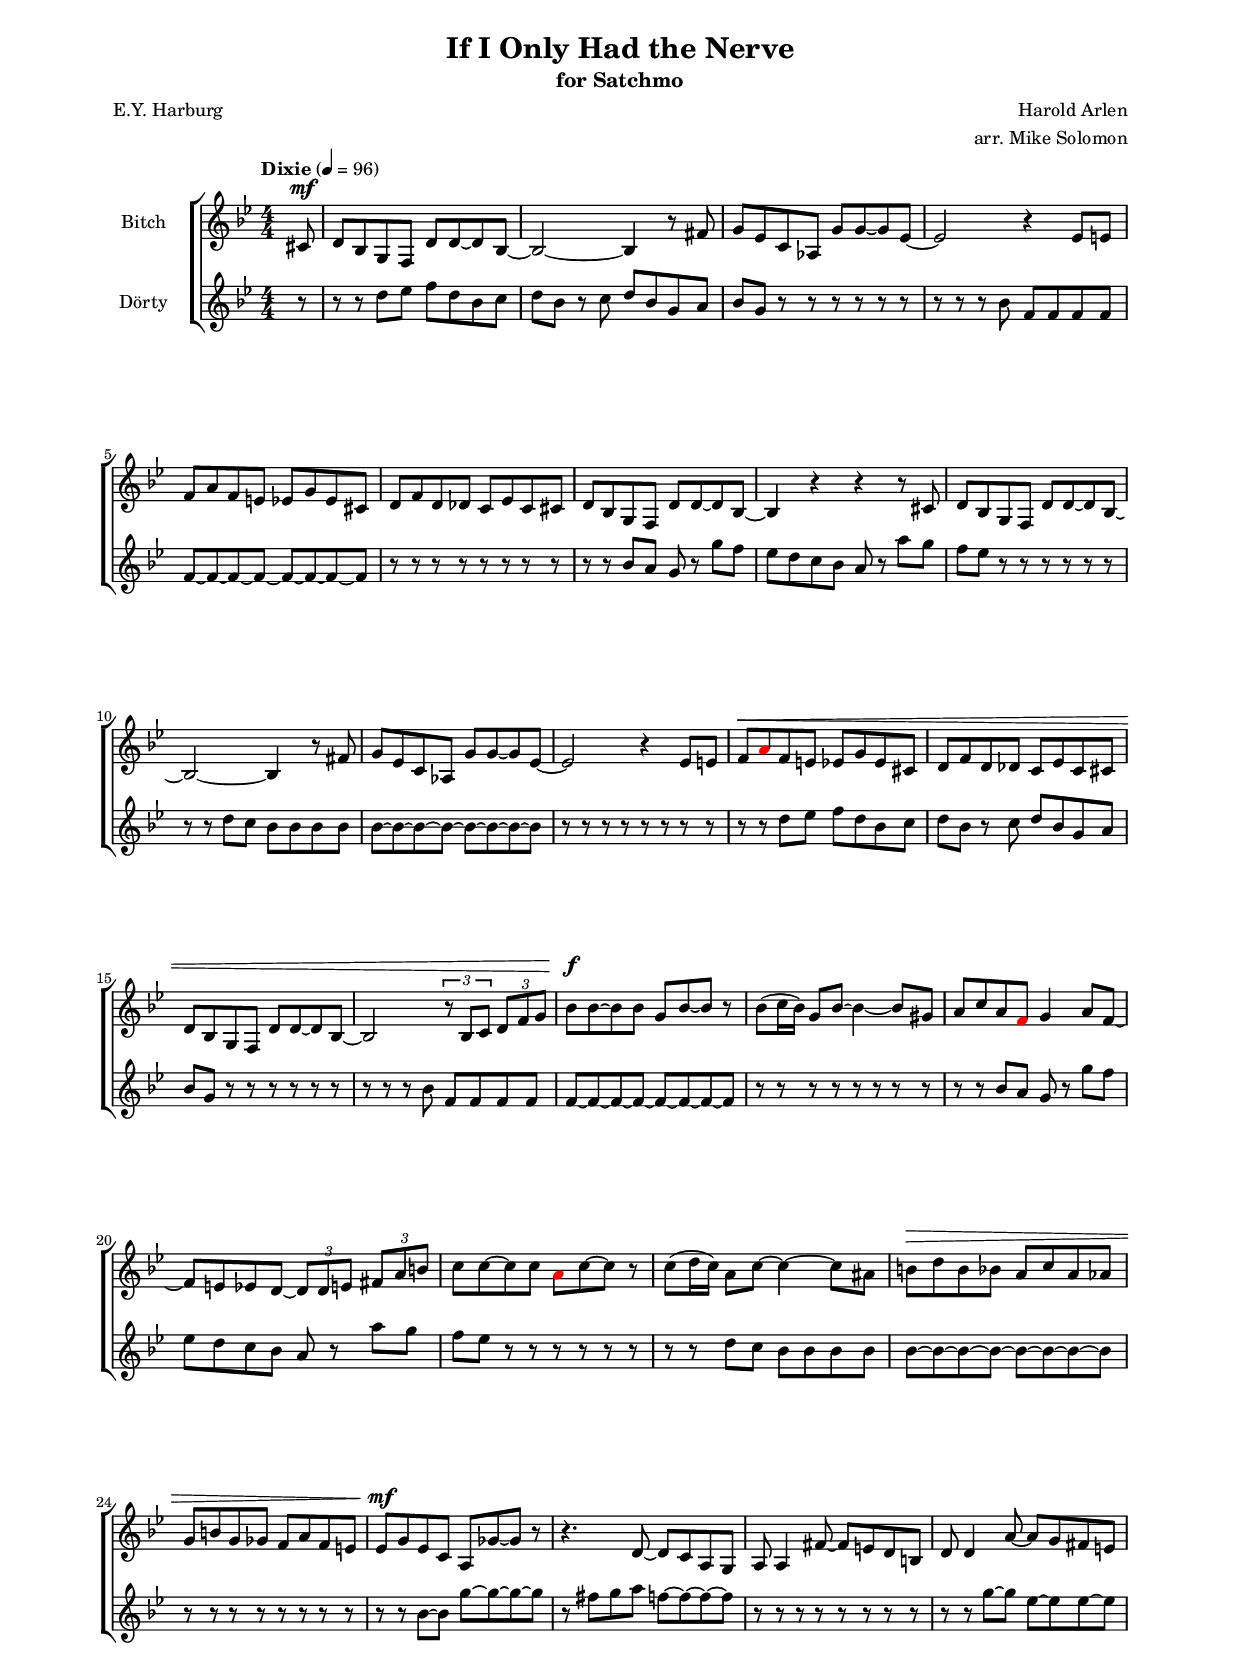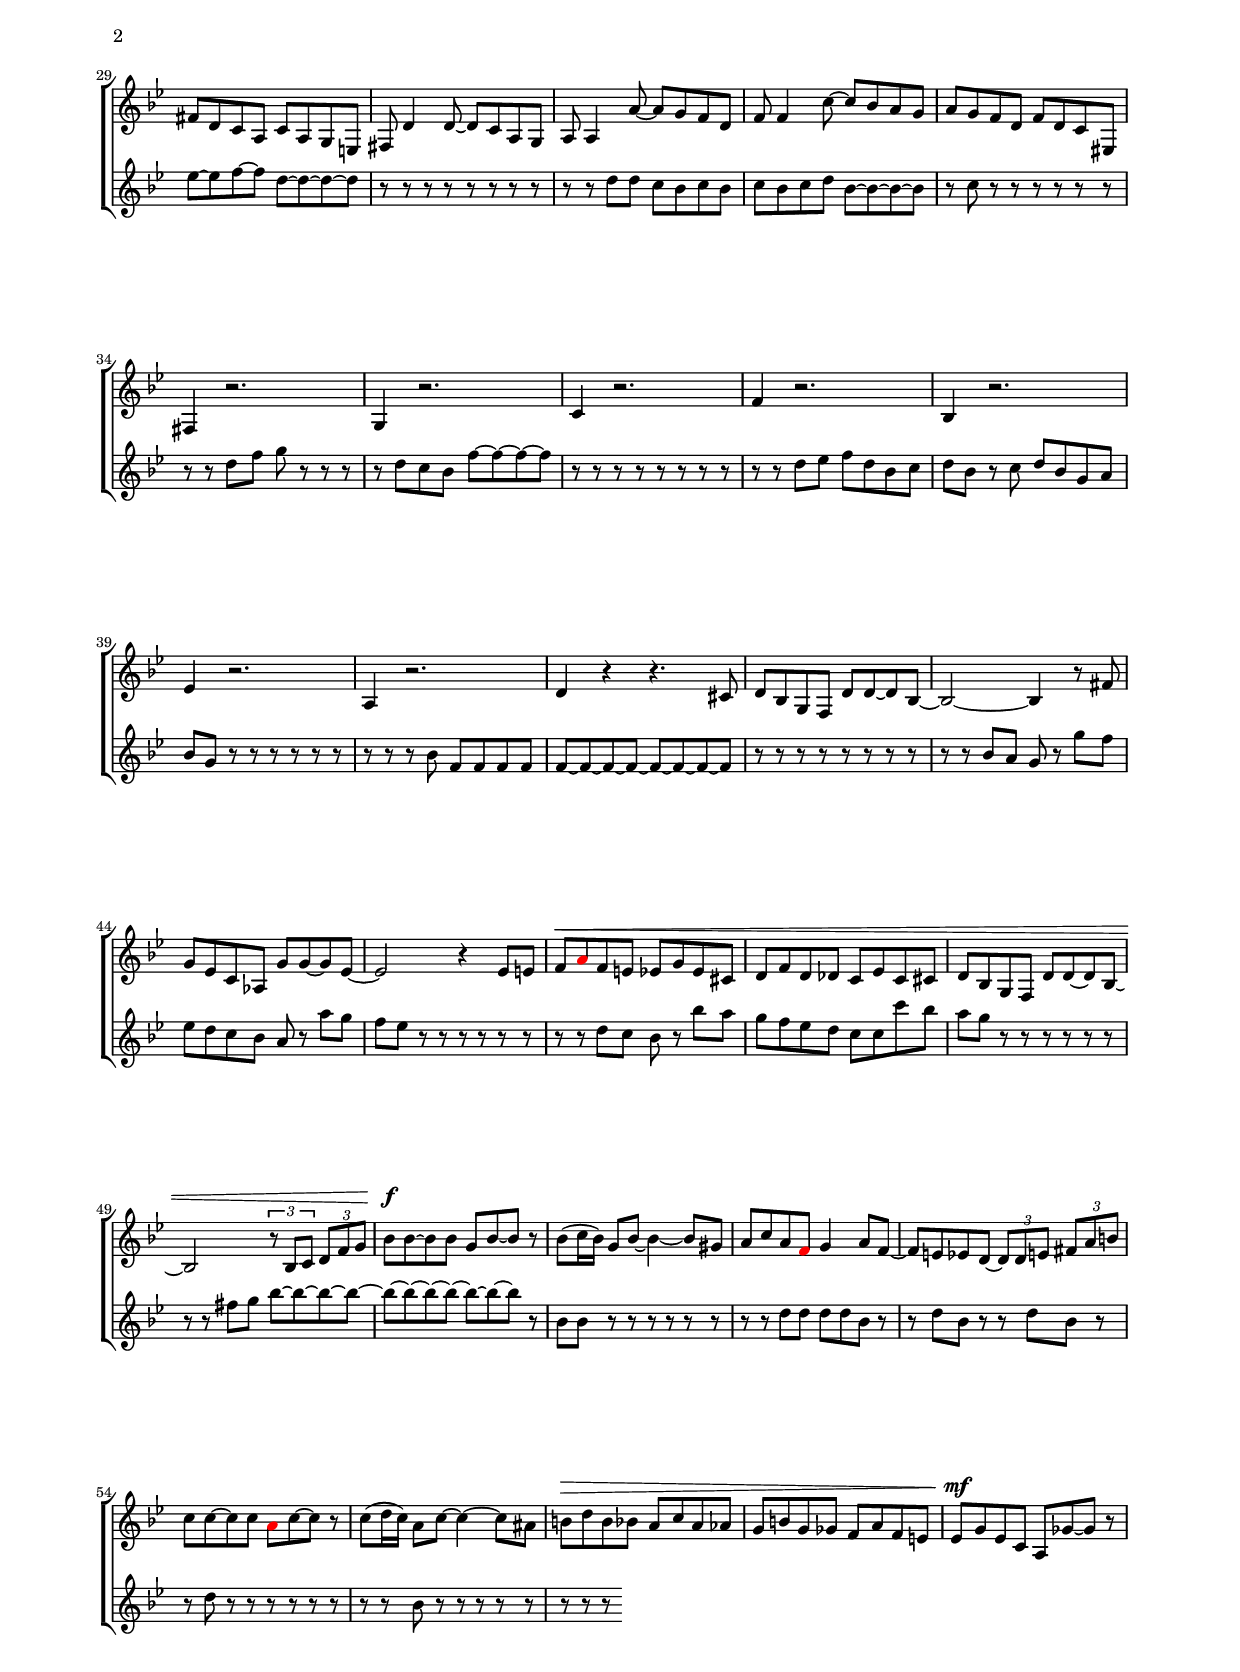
\version "2.19.0"
\include "defs-devel.ly"

marD = \markup \null
elsD = \markup \null
mikD = \markup \null
rynZ = \markup \null
desD = \markup \null

#(set-global-staff-size 15.87)
autoBeamInstruction = \autoBeamOn

solo = \markup \italic "solo"
psolo = \markup \italic "(solo)"
skat = \markup \italic "sit skat"
shoot = \markup \italic "SYT"

\header {
  title = "If I Only Had the Nerve"
  subtitle = "for Satchmo"
  %title = "Somewhere Over the Rainbow"
  composer = "Harold Arlen"
  poet = "E.Y. Harburg"
  arranger = "arr. Mike Solomon"
  %arranger = "arr. (anon)"
}
\paper {
  #(define fonts
    (set-global-fonts
    #:music "lilyjazz"
    #:brace "lilyjazz"
    #:roman "LilyJAZZText"
    #:sans "LilyJAZZChord"
    #:factor (/ staff-height pt 20)
  ))
  ragged-right = ##f
  left-margin = 0.75\in
  right-margin = 0.75\in
  %top-margin = 0.5\in
  bottom-margin = 0.6\in
  ragged-last-bottom = ##f
  %max-systems-per-page = #2
  %oddHeaderMarkup = "FIRST FULL DRAFT 20.10.14 4:44"
  %evenHeaderMarkup = "FIRST FULL DRAFT 20.10.14 4:44"
}


#(ly:set-option 'point-and-click #f)

#(set-global-staff-size 15.87)

railroad =  {
  \once \override BreathingSign.text = \markup \musicglyph #"scripts.caesura.straight"
  \breathe
}
myred = \once \override NoteHead #'color = #red

php = \once \override Hairpin.stencil = #(parenthesize-callback ly:hairpin::print)

\paper {
  footnote-separator-markup = \markup { \column { " "\override #`(span-factor . 1/5) { \draw-hline } }}
  footnote-padding = 1\mm
  top-system-spacing = #'((basic-distance . 1) (minimum-distance . 0) (padding . 1) (stretchability . 40))
  bottom-system-spacing = #'((basic-distance . 1) (minimum-distance . 0) (padding . 1) (stretchability . 50))
  ragged-right = ##f
}

prefatoryMatter = {
  \key bes \major
  \autoBeamInstruction
  \time 4/4
}

scorePrefatoryMatter = {
  \prefatoryMatter
  \partial 8
}

midiPrefatoryMatter = {
  \prefatoryMatter
  \partial 8
}

theme = \relative c {
  cis8-\tag #'first \mf |
  d8 bes8 g8 f8 d'8 d8 ~ d8 bes8 ~ |
  bes2 ~ bes4 r8 fis'8 |
  g8 ees8 c8 aes8 g'8 g8 ~ g8 ees8 ~ |
  ees2 r4 ees8 e8 |
  f8-\tag #'second \< \tag #'second { \rred } a8 f8 e8 ees8 g8 ees8 cis8 |
  d8 f8 d8 des8 c8 ees8 c8 cis8 |
  d8 bes8 g8 f8 d'8 d8 ~ d8 bes8 ~ |
  \tag #'first { bes4 }
  \tag #'second { bes2 }
}

marks = {
  \tempo "Dixie" 4=96
  \time 4/4
  \partial 8 s8
  \repeat unfold 25 { s1 }
}

soprano = \transpose c c {
  \transpose c c' \removeWithTag #'second \theme
  r4 r4 r8
  \transpose c c' \removeWithTag #'first \theme
  \relative c' {
    \times 2/3 { r8 bes c } \times 2/3 { d f g } |
    bes8\f bes8 ~ bes8 bes8 g8 bes8 ~ bes8 r8 |
    bes8 ( c16 bes ) g8 bes8 ~ bes4 ~ bes8 gis8 |
    a8 c8 a8 \rred f8 g4 a8 f8 ~ |
    f8 e8 ees8 d8 ~ \times 2/3 { d d e } \times 2/3 { fis a b } |
    c8 c8 ~ c8 c8 \rred a8 c8 ~ c8 r8 |
    c8 ( d16 c ) a8 c8 ~ c4 ~ c8 ais8 |
    b8\> d8 b8 bes8 a8 c8 a8 aes8 |
    g8 b8 g8 ges8 f8 a8 f8 e8 |
    ees8\mf g8 ees8 c8 a8 ges'8 ~ ges8 r8 |
    r4. d8 ~ d c a g |
    a a4 fis'8 ~ fis e d b |
    d d4 a'8 ~ a g fis e |
    fis d c a c a g e |
    fis d'4 d8 ~ d c a g |
    a a4 a'8 ~ a g f d |
    f f4 c'8 ~ c bes a g |
    a g f d f d c eis, |
    fis4 r2. |
    g4 r2. |
    c4 r2. |
    f4 r2. |
    bes,4 r2. |
    ees4 r2. |
    a,4 r2. |
    d4 r4 r4. 
  }
  \transpose c c' \removeWithTag #'first \theme
  \relative c' {
      \times 2/3 { r8 bes c } \times 2/3 { d f g } |
      bes8\f bes8 ~ bes8 bes8 g8 bes8 ~ bes8 r8 |
      bes8 ( c16 bes ) g8 bes8 ~ bes4 ~ bes8 gis8 |
      a8 c8 a8 \rred f8 g4 a8 f8 ~ |
      f8 e8 ees8 d8 ~ \times 2/3 { d d e } \times 2/3 { fis a b } |
      c8 c8 ~ c8 c8 \rred a8 c8 ~ c8 r8 |
      c8 ( d16 c ) a8 c8 ~ c4 ~ c8 ais8 |
      b8\> d8 b8 bes8 a8 c8 a8 aes8 |
      g8 b8 g8 ges8 f8 a8 f8 e8 |
      ees8\mf g8 ees8 c8 a8 ges'8 ~ ges8 r8 |
  }
}

sopranoWords = \lyricmode {
}

test = {
  \transpose g g { r8 r8 r8 d''8 ees''8 f''8 d''8 bes'8 c''8 d''8 bes'8 r8 c''8 d''8 bes'8 g'8 a'8 bes'8 g'8 r8 r8 r8 r8 r8 r8 r8 r8 r8 bes'8 f'8 f'8 f'8 f'8 f'8 ~ f'8 ~ f'8 ~ f'8 ~ f'8 ~ f'8 ~ f'8 ~ f'8 r8 r8 r8 r8 r8 r8 r8 r8 r8 r8 bes'8 a'8 g'8 r8 g''8 f''8 ees''8 d''8 c''8 bes'8 a'8 r8 a''8 g''8 f''8 ees''8 r8 r8 r8 r8 r8 r8 r8 r8 d''8 c''8 bes'8 bes'8 bes'8 bes'8 bes'8 ~ bes'8 ~ bes'8 ~ bes'8 ~ bes'8 ~ bes'8 ~ bes'8 ~ bes'8 r8 r8 r8 r8 r8 r8 r8 r8 r8 r8 d''8 ees''8 f''8 d''8 bes'8 c''8 d''8 bes'8 r8 c''8 d''8 bes'8 g'8 a'8 bes'8 g'8 r8 r8 r8 r8 r8 r8 r8 r8 r8 bes'8 f'8 f'8 f'8 f'8 f'8 ~ f'8 ~ f'8 ~ f'8 ~ f'8 ~ f'8 ~ f'8 ~ f'8 r8 r8 r8 r8 r8 r8 r8 r8 r8 r8 bes'8 a'8 g'8 r8 g''8 f''8 ees''8 d''8 c''8 bes'8 a'8 r8 a''8 g''8 f''8 ees''8 r8 r8 r8 r8 r8 r8 r8 r8 d''8 c''8 bes'8 bes'8 bes'8 bes'8 bes'8 ~ bes'8 ~ bes'8 ~ bes'8 ~ bes'8 ~ bes'8 ~ bes'8 ~ bes'8 r8 r8 r8 r8 r8 r8 r8 r8 r8 r8 bes'8 ~ bes'8 g''8 ~ g''8 ~ g''8 ~ g''8 r8 fis''8 g''8 a''8 f''8 ~ f''8 ~ f''8 ~ f''8 r8 r8 r8 r8 r8 r8 r8 r8 r8 r8 g''8 ~ g''8 ees''8 ~ ees''8 ees''8 ~ ees''8 ees''8 ~ ees''8 f''8 ~ f''8 d''8 ~ d''8 ~ d''8 ~ d''8 r8 r8 r8 r8 r8 r8 r8 r8 r8 r8 d''8 d''8 c''8 bes'8 c''8 bes'8 c''8 bes'8 c''8 d''8 bes'8 ~ bes'8 ~ bes'8 ~ bes'8 r8 c''8 r8 r8 r8 r8 r8 r8 r8 r8 d''8 f''8 g''8 r8 r8 r8 r8 d''8 c''8 bes'8 f''8 ~ f''8 ~ f''8 ~ f''8 r8 r8 r8 r8 r8 r8 r8 r8 r8 r8 d''8 ees''8 f''8 d''8 bes'8 c''8 d''8 bes'8 r8 c''8 d''8 bes'8 g'8 a'8 bes'8 g'8 r8 r8 r8 r8 r8 r8 r8 r8 r8 bes'8 f'8 f'8 f'8 f'8 f'8 ~ f'8 ~ f'8 ~ f'8 ~ f'8 ~ f'8 ~ f'8 ~ f'8 r8 r8 r8 r8 r8 r8 r8 r8 r8 r8 bes'8 a'8 g'8 r8 g''8 f''8 ees''8 d''8 c''8 bes'8 a'8 r8 a''8 g''8 f''8 ees''8 r8 r8 r8 r8 r8 r8 r8 r8 d''8 c''8 bes'8 r8 bes''8 a''8 g''8 f''8 ees''8 d''8 c''8 c''8 c'''8 bes''8 a''8 g''8 r8 r8 r8 r8 r8 r8 r8 r8 fis''8 g''8 bes''8 ~ bes''8 ~ bes''8 ~ bes''8 ~ bes''8 ~ bes''8 ~ bes''8 ~ bes''8 ~ bes''8 ~ bes''8 ~ bes''8 r8 bes'8 bes'8 r8 r8 r8 r8 r8 r8 r8 r8 d''8 d''8 d''8 d''8 bes'8 r8 r8 d''8 bes'8 r8 r8 d''8 bes'8 r8 r8 d''8 r8 r8 r8 r8 r8 r8 r8 r8 bes'8 r8 r8 r8 r8 r8 r8 r8 r8 }
}


\score {
  \new ChoirStaff <<
    \new Staff \with { instrumentName = \bitchName %shortInstrumentName = #"M."
} <<
      \new Voice = "soprano" { << { \numericTimeSignature
	\scorePrefatoryMatter
        \soprano
      } {
	\scorePrefatoryMatter
        \marks
      } >> }
      \new Lyrics \lyricsto "soprano" {
        \sopranoWords
      }
    >>
    \new Staff \with { instrumentName = \dortyName %shortInstrumentName = #"E."
} <<
      \new Voice = "mezzo" { \numericTimeSignature
	\scorePrefatoryMatter
        \test
      }
    >>
  >>
  \midi{}
  \layout {
    \context {
      \Voice
      \override TextScript #'layer = #6
      \override NoteHead #'layer = #7
      \override Glissando #'breakable = ##t
      \override TupletNumber #'breakable = ##t
      \override TupletBracket #'breakable = ##t
      \override DynamicLineSpanner.direction = #UP
      \remove "Forbid_line_break_engraver"
    }
    \context {
      \Staff
      %\consists "Metronome_mark_engraver"
      \override TimeSignature #'style = #'numbered
      \override StaffSymbol #'layer = #4
      \override TimeSignature #'layer = #3
      \override TimeSignature #'whiteout = ##t
    }
    \context {
      \Lyrics
      %\override LyricText #'whiteout = ##t
      \override LyricText #'layer = #6
    }
    \context {
      \Score
      %\remove "Metronome_mark_engraver"
      \override NonMusicalPaperColumn #'allow-loose-spacing = ##f
    }
  }
}
